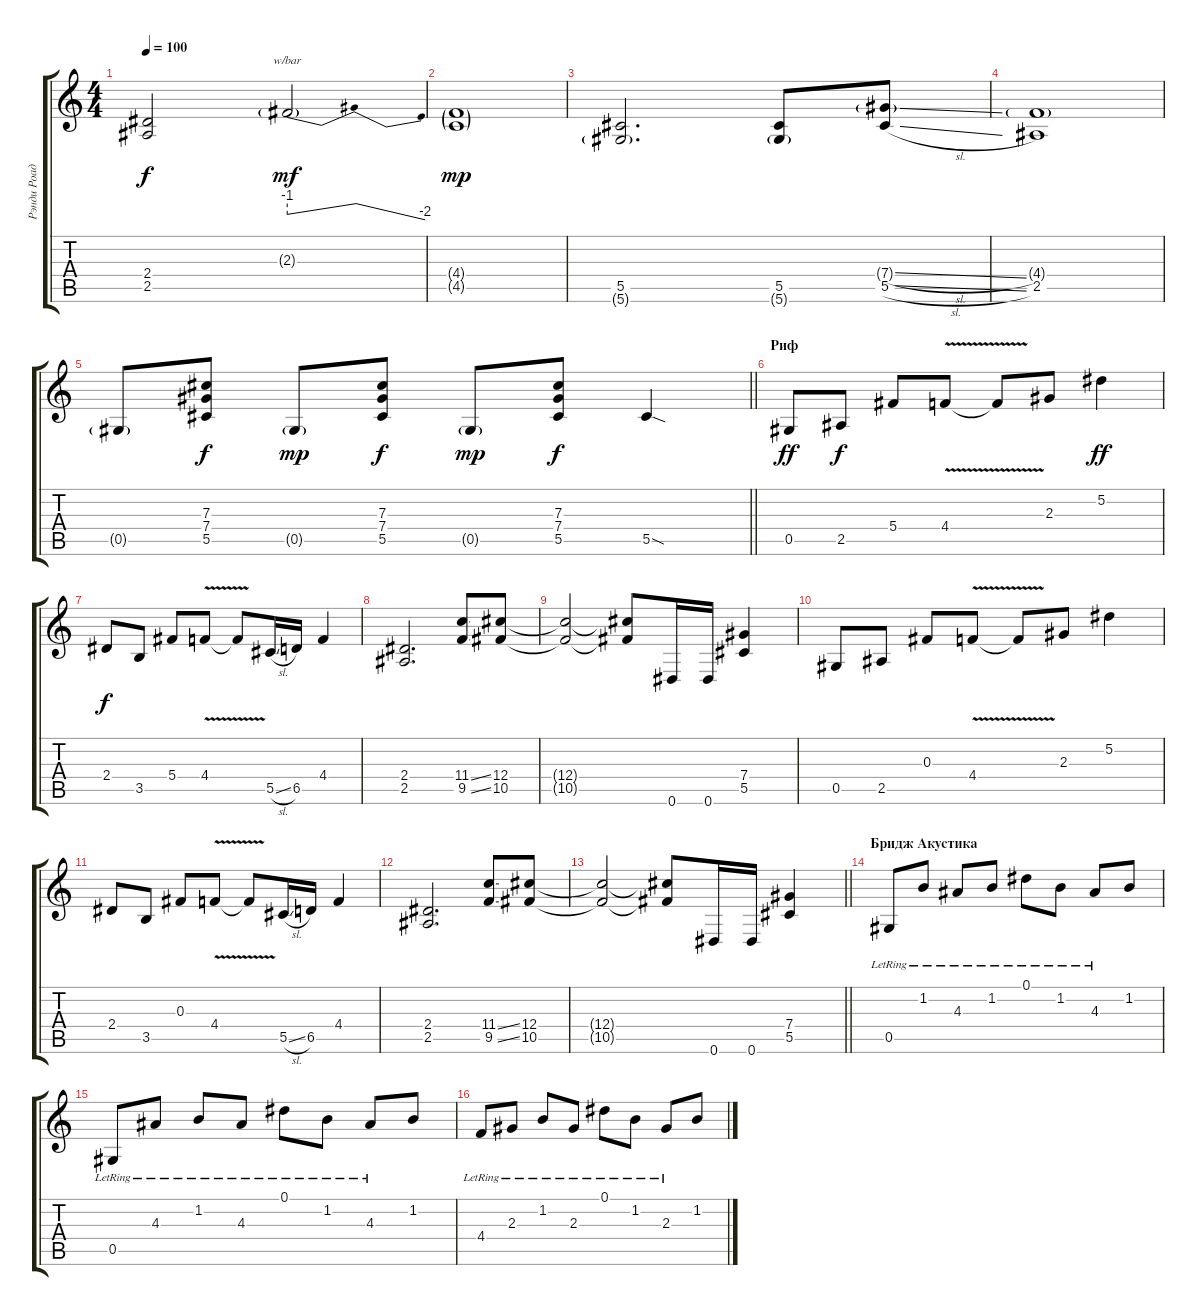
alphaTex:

\track ("Рэнди Роадс 2" "Рэнди Роад") {instrument distortionguitar}
\staff {score tabs}
\tuning (Eb4 Bb3 Gb3 Db3 Ab2 Eb2) {hide}
\ts (4 4)
\tempo 100
\clef g2
\ks c
(2.4{t} 2.5{t}).2{dy f} 2.3{g}.2{tbe (dip default 0 -4 5 0 15 0 60 -8) dy mf} |
(4.4{g} 4.5{g}).1{dy mp} |
(5.5 5.6{g}).2{d} (5.5 5.6{g}).8 (7.4{sl g} 5.5{sl}).8 |
(4.4{g} 2.5).1 |
\barLineRight lightlight
0.5{g}.8 (7.3 7.4 5.5).8{dy f} 0.5{g}.8{dy mp} (7.3 7.4 5.5).8{dy f} 0.5{g}.8{dy mp} (7.3 7.4 5.5).8{dy f} 5.5{sod}.4 |
\section ("" "Риф")
0.5.8{dy ff} 2.5.8{dy f} 5.4.8 4.4{v}.8 4.4{t}.8 2.3.8 5.2.4{dy ff} |
2.4.8{dy f} 3.5.8 5.4.8 4.4{v}.8 4.4{t}.8 5.5{sl}.16 6.5.16 4.4.4 |
(2.4 2.5).2{d} (11.4{ss} 9.5{ss}).8 (12.4 10.5).8 |
(12.4{t} 10.5{t}).2 (12.4{t} 10.5{t}).8 0.6.16 0.6.16 (7.4 5.5).4 |
0.5.8 2.5.8 0.3.8 4.4{v}.8 4.4{t}.8 2.3.8 5.2.4 |
2.4.8 3.5.8 0.3.8 4.4{v}.8 4.4{t}.8 5.5{sl}.16 6.5.16 4.4.4 |
(2.4 2.5).2{d} (11.4{ss} 9.5{ss}).8 (12.4 10.5).8 |
\barLineRight lightlight
(12.4{t} 10.5{t}).2 (12.4{t} 10.5{t}).8 0.6.16 0.6.16 (7.4 5.5).4 |
\section ("" "Бридж Акустика")
0.5{lr}.8{instrument acousticguitarsteel} 1.2{lr}.8 4.3{lr}.8 1.2{lr}.8 0.1{lr}.8 1.2{lr}.8 4.3{lr}.8 1.2.8 |
0.5{lr}.8 4.3{lr}.8 1.2{lr}.8 4.3{lr}.8 0.1{lr}.8 1.2{lr}.8 4.3{lr}.8 1.2.8 |
4.4{lr}.8 2.3{lr}.8 1.2{lr}.8 2.3{lr}.8 0.1{lr}.8 1.2{lr}.8 2.3{lr}.8 1.2.8
